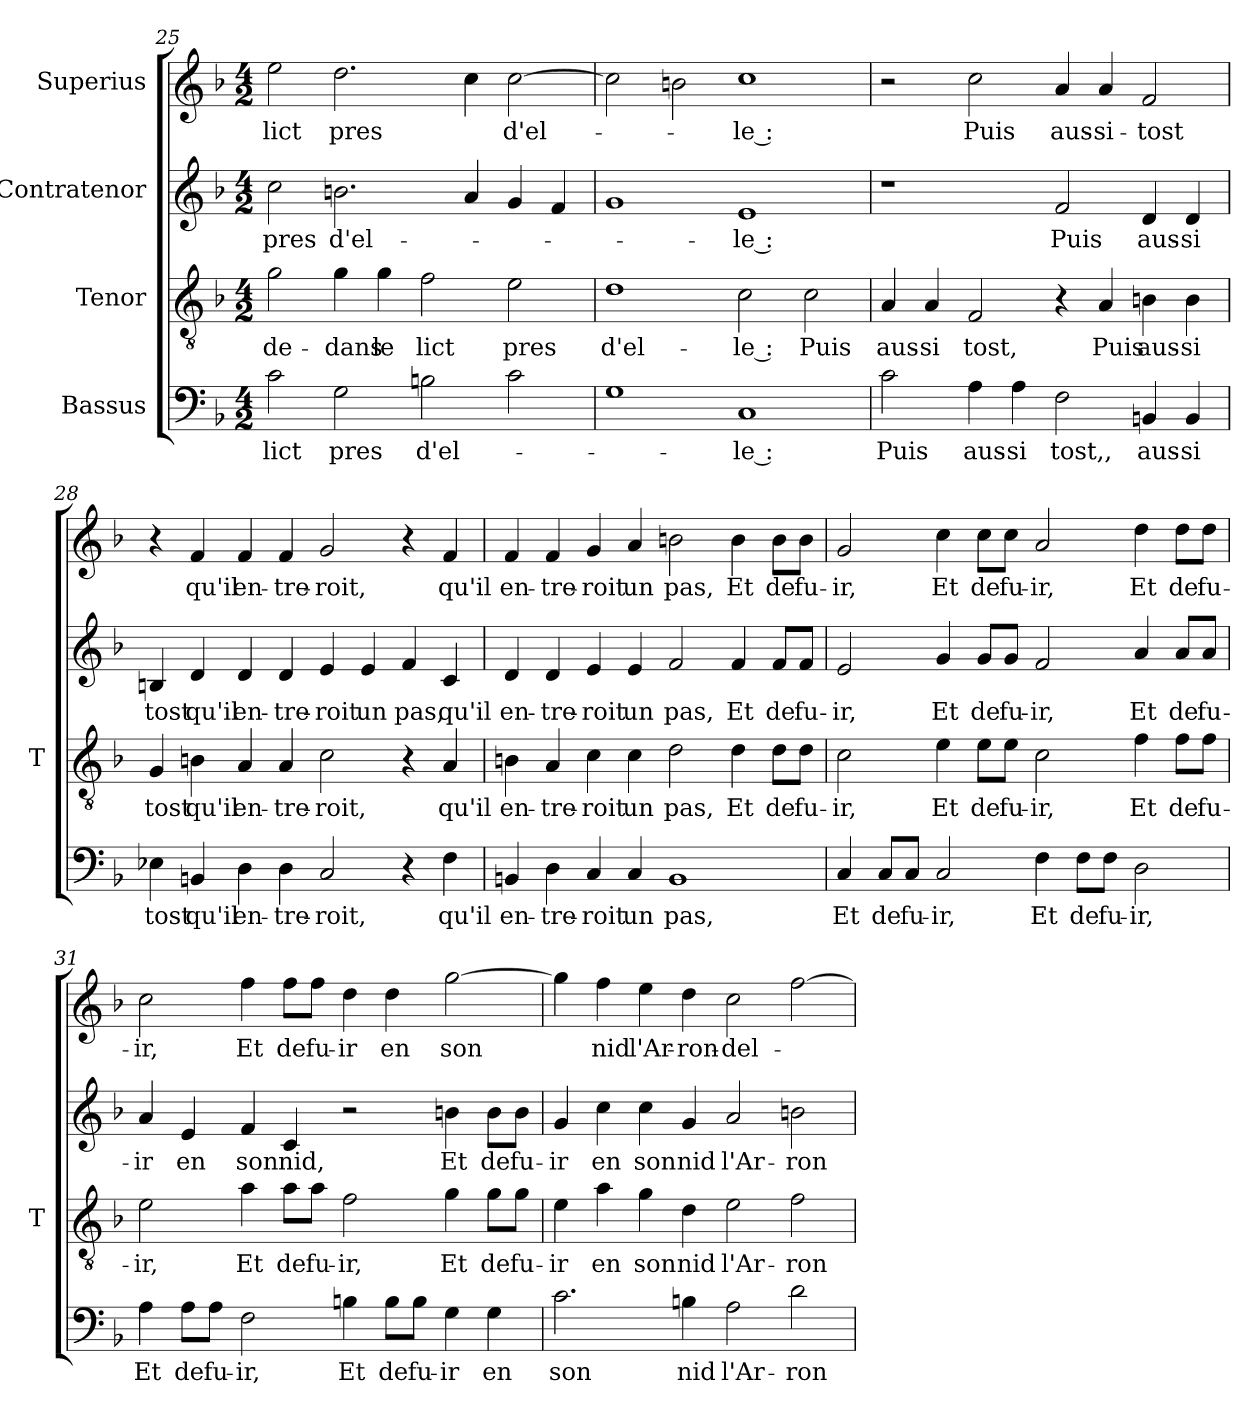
**kern	**text	**kern	**text	**kern	**text	**kern	**text
*part4	*part4	*part3	*part3	*part2	*part2	*part1	*part1
*staff4	*staff4	*staff3	*staff3	*staff2	*staff2	*staff1	*staff1
*I"Bassus	*	*I"Tenor	*	*I"Contratenor	*	*I"Superius	*
*	*	*I'T	*	*	*	*	*
*clefF4	*	*clefGv2	*	*clefG2	*	*clefG2	*
*k[b-]	*	*k[b-]	*	*k[b-]	*	*k[b-]	*
*M4/2	*	*M4/2	*	*M4/2	*	*M4/2	*
=25	=25	=25	=25	=25	=25	=25	=25
2c	-lict	2g	de-	2cc	-pres	2ee	-lict
2G	-pres	4g	-dans	2.bn	d'el-	2.dd	-pres
.	.	4g	-le	.	.	.	.
2B	d'el-	2f	-lict	.	.	.	.
.	.	.	.	4a	.	4cc	.
2c	.	2e	-pres	4g	.	[2cc	d'el-
.	.	.	.	4f	.	.	.
=26	=26	=26	=26	=26	=26	=26	=26
1G	.	1d	d'el-	1g	.	2cc]	.
.	.	.	.	.	.	2bn	.
1C	-le :	2c	-le :	1e	-le :	1cc	-le :
.	.	2c	-Puis	.	.	.	.
=27	=27	=27	=27	=27	=27	=27	=27
2c	-Puis	4A	aus-	1r	.	2r	.
.	.	4A	-si	.	.	.	.
4A	aus-	2F	-tost,	.	.	2cc	-Puis
4A	-si	.	.	.	.	.	.
2F	-tost,,	4r	.	2f	-Puis	4a	aus-
.	.	4A	-Puis	.	.	4a	si-
4BB	aus-	4Bn	aus-	4d	aus-	2f	-tost
4BB	-si	4B	-si	4d	-si	.	.
=28	=28	=28	=28	=28	=28	=28	=28
4E-X	-tost	4G	-tost	4Bn	-tost	4r	.
4BB	-qu'il	4Bn	-qu'il	4d	-qu'il	4f	-qu'il
4D	en-	4A	en-	4d	en-	4f	en-
4D	tre-	4A	tre-	4d	tre-	4f	tre-
2C	-roit,	2c	-roit,	4e	-roit	2g	-roit,
.	.	.	.	4e	-un	.	.
4r	.	4r	.	4f	-pas,	4r	.
4F	-qu'il	4A	-qu'il	4c	-qu'il	4f	-qu'il
=29	=29	=29	=29	=29	=29	=29	=29
4BB	en-	4Bn	en-	4d	en-	4f	en-
4D	tre-	4A	tre-	4d	tre-	4f	tre-
4C	-roit	4c	-roit	4e	-roit	4g	-roit
4C	-un	4c	-un	4e	-un	4a	-un
1BB	-pas,	2d	-pas,	2f	-pas,	2b	-pas,
.	.	4d	-Et	4f	-Et	4b	-Et
.	.	8d\L	-de	8f/L	-de	8b\L	-de
.	.	8d\J	fu-	8f/J	fu-	8b\J	fu-
=30	=30	=30	=30	=30	=30	=30	=30
4C	-Et	2c	-ir,	2e	-ir,	2g	-ir,
8C/L	-de	.	.	.	.	.	.
8C/J	fu-	.	.	.	.	.	.
2C	-ir,	4e	-Et	4g	-Et	4cc	-Et
.	.	8e\L	-de	8g/L	-de	8cc\L	-de
.	.	8e\J	fu-	8g/J	fu-	8cc\J	fu-
4F	-Et	2c	-ir,	2f	-ir,	2a	-ir,
8F\L	-de	.	.	.	.	.	.
8F\J	fu-	.	.	.	.	.	.
2D	-ir,	4f	-Et	4a	-Et	4dd	-Et
.	.	8f\L	-de	8a/L	-de	8dd\L	-de
.	.	8f\J	fu-	8a/J	fu-	8dd\J	fu-
=31	=31	=31	=31	=31	=31	=31	=31
4A	-Et	2e	-ir,	4a	-ir	2cc	-ir,
8A\L	-de	.	.	4e	-en	.	.
8A\J	fu-	.	.	.	.	.	.
2F	-ir,	4a	-Et	4f	-son	4ff	-Et
.	.	8a\L	-de	4c	-nid,	8ff\L	-de
.	.	8a\J	fu-	.	.	8ff\J	fu-
4B	-Et	2f	-ir,	2r	.	4dd	-ir
8B\L	-de	.	.	.	.	4dd	-en
8B\J	fu-	.	.	.	.	.	.
4G	-ir	4g	-Et	4bn	-Et	[2gg	-son
4G	-en	8g\L	-de	8b\L	-de	.	.
.	.	8g\J	fu-	8b\J	fu-	.	.
=32	=32	=32	=32	=32	=32	=32	=32
2.c	-son	4e	-ir	4g	-ir	4gg]	.
.	.	4a	-en	4cc	-en	4ff	-nid
.	.	4g	-son	4cc	-son	4ee	l'Ar-
4B	-nid	4d	-nid	4g	-nid	4dd	ron-
2A	l'Ar-	2e	l'Ar-	2a	l'Ar-	2cc	del-
2d	ron-	2f	ron-	2bn	ron-	[2ff	.
=	=	=	=	=	=	=	=
*-	*-	*-	*-	*-	*-	*-	*-
